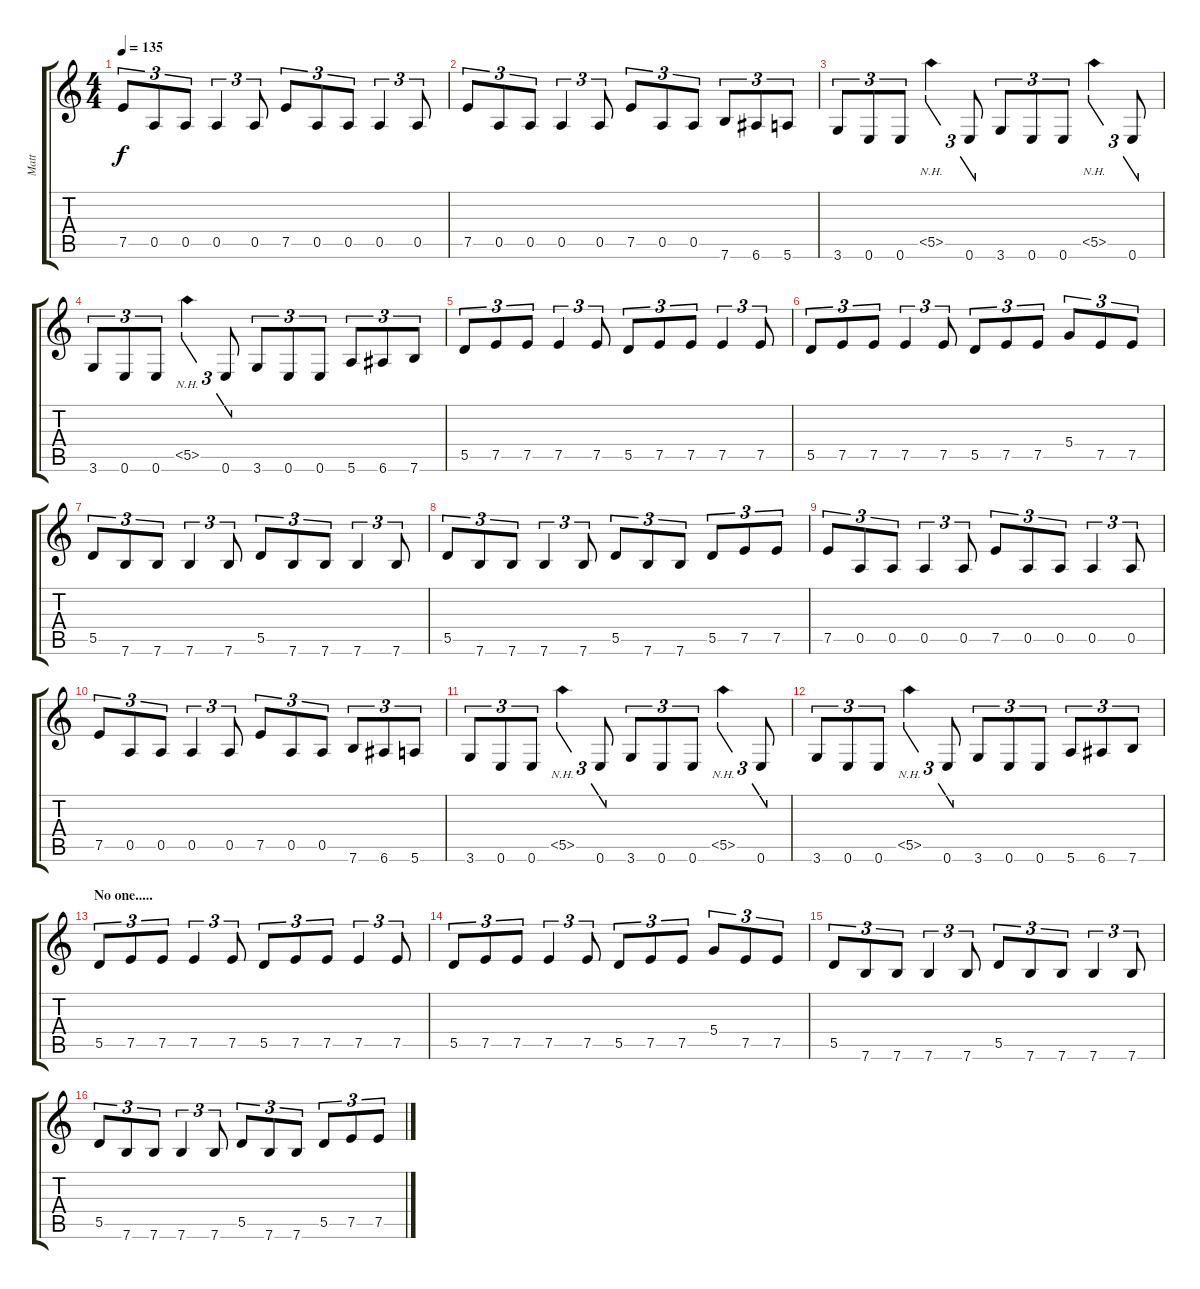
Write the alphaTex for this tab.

\track ("Matt" "Matt") {instrument distortionguitar}
\staff {score tabs}
\tuning (E4 B3 G3 D3 A2 E2) {hide}
\ts (4 4)
\tempo 135
\clef g2
\ks c
7.5.8{tu (3 2) dy f} 0.5.8{tu (3 2)} 0.5.8{tu (3 2)} 0.5.4{tu (3 2)} 0.5.8{tu (3 2)} 7.5.8{tu (3 2)} 0.5.8{tu (3 2)} 0.5.8{tu (3 2)} 0.5.4{tu (3 2)} 0.5.8{tu (3 2)} |
7.5.8{tu (3 2)} 0.5.8{tu (3 2)} 0.5.8{tu (3 2)} 0.5.4{tu (3 2)} 0.5.8{tu (3 2)} 7.5.8{tu (3 2)} 0.5.8{tu (3 2)} 0.5.8{tu (3 2)} 7.6.8{tu (3 2)} 6.6.8{tu (3 2)} 5.6.8{tu (3 2)} |
3.6.8{tu (3 2)} 0.6.8{tu (3 2)} 0.6.8{tu (3 2)} 5.5{nh}.4{tu (3 2)} 0.6.8{tu (3 2)} 3.6.8{tu (3 2)} 0.6.8{tu (3 2)} 0.6.8{tu (3 2)} 5.5{nh}.4{tu (3 2)} 0.6.8{tu (3 2)} |
3.6.8{tu (3 2)} 0.6.8{tu (3 2)} 0.6.8{tu (3 2)} 5.5{nh}.4{tu (3 2)} 0.6.8{tu (3 2)} 3.6.8{tu (3 2)} 0.6.8{tu (3 2)} 0.6.8{tu (3 2)} 5.6.8{tu (3 2)} 6.6.8{tu (3 2)} 7.6.8{tu (3 2)} |
5.5.8{tu (3 2)} 7.5.8{tu (3 2)} 7.5.8{tu (3 2)} 7.5.4{tu (3 2)} 7.5.8{tu (3 2)} 5.5.8{tu (3 2)} 7.5.8{tu (3 2)} 7.5.8{tu (3 2)} 7.5.4{tu (3 2)} 7.5.8{tu (3 2)} |
5.5.8{tu (3 2)} 7.5.8{tu (3 2)} 7.5.8{tu (3 2)} 7.5.4{tu (3 2)} 7.5.8{tu (3 2)} 5.5.8{tu (3 2)} 7.5.8{tu (3 2)} 7.5.8{tu (3 2)} 5.4.8{tu (3 2)} 7.5.8{tu (3 2)} 7.5.8{tu (3 2)} |
5.5.8{tu (3 2)} 7.6.8{tu (3 2)} 7.6.8{tu (3 2)} 7.6.4{tu (3 2)} 7.6.8{tu (3 2)} 5.5.8{tu (3 2)} 7.6.8{tu (3 2)} 7.6.8{tu (3 2)} 7.6.4{tu (3 2)} 7.6.8{tu (3 2)} |
5.5.8{tu (3 2)} 7.6.8{tu (3 2)} 7.6.8{tu (3 2)} 7.6.4{tu (3 2)} 7.6.8{tu (3 2)} 5.5.8{tu (3 2)} 7.6.8{tu (3 2)} 7.6.8{tu (3 2)} 5.5.8{tu (3 2)} 7.5.8{tu (3 2)} 7.5.8{tu (3 2)} |
7.5.8{tu (3 2)} 0.5.8{tu (3 2)} 0.5.8{tu (3 2)} 0.5.4{tu (3 2)} 0.5.8{tu (3 2)} 7.5.8{tu (3 2)} 0.5.8{tu (3 2)} 0.5.8{tu (3 2)} 0.5.4{tu (3 2)} 0.5.8{tu (3 2)} |
7.5.8{tu (3 2)} 0.5.8{tu (3 2)} 0.5.8{tu (3 2)} 0.5.4{tu (3 2)} 0.5.8{tu (3 2)} 7.5.8{tu (3 2)} 0.5.8{tu (3 2)} 0.5.8{tu (3 2)} 7.6.8{tu (3 2)} 6.6.8{tu (3 2)} 5.6.8{tu (3 2)} |
3.6.8{tu (3 2)} 0.6.8{tu (3 2)} 0.6.8{tu (3 2)} 5.5{nh}.4{tu (3 2)} 0.6.8{tu (3 2)} 3.6.8{tu (3 2)} 0.6.8{tu (3 2)} 0.6.8{tu (3 2)} 5.5{nh}.4{tu (3 2)} 0.6.8{tu (3 2)} |
3.6.8{tu (3 2)} 0.6.8{tu (3 2)} 0.6.8{tu (3 2)} 5.5{nh}.4{tu (3 2)} 0.6.8{tu (3 2)} 3.6.8{tu (3 2)} 0.6.8{tu (3 2)} 0.6.8{tu (3 2)} 5.6.8{tu (3 2)} 6.6.8{tu (3 2)} 7.6.8{tu (3 2)} |
\section ("" "No one.....")
5.5.8{tu (3 2)} 7.5.8{tu (3 2)} 7.5.8{tu (3 2)} 7.5.4{tu (3 2)} 7.5.8{tu (3 2)} 5.5.8{tu (3 2)} 7.5.8{tu (3 2)} 7.5.8{tu (3 2)} 7.5.4{tu (3 2)} 7.5.8{tu (3 2)} |
5.5.8{tu (3 2)} 7.5.8{tu (3 2)} 7.5.8{tu (3 2)} 7.5.4{tu (3 2)} 7.5.8{tu (3 2)} 5.5.8{tu (3 2)} 7.5.8{tu (3 2)} 7.5.8{tu (3 2)} 5.4.8{tu (3 2)} 7.5.8{tu (3 2)} 7.5.8{tu (3 2)} |
5.5.8{tu (3 2)} 7.6.8{tu (3 2)} 7.6.8{tu (3 2)} 7.6.4{tu (3 2)} 7.6.8{tu (3 2)} 5.5.8{tu (3 2)} 7.6.8{tu (3 2)} 7.6.8{tu (3 2)} 7.6.4{tu (3 2)} 7.6.8{tu (3 2)} |
5.5.8{tu (3 2)} 7.6.8{tu (3 2)} 7.6.8{tu (3 2)} 7.6.4{tu (3 2)} 7.6.8{tu (3 2)} 5.5.8{tu (3 2)} 7.6.8{tu (3 2)} 7.6.8{tu (3 2)} 5.5.8{tu (3 2)} 7.5.8{tu (3 2)} 7.5.8{tu (3 2)}
